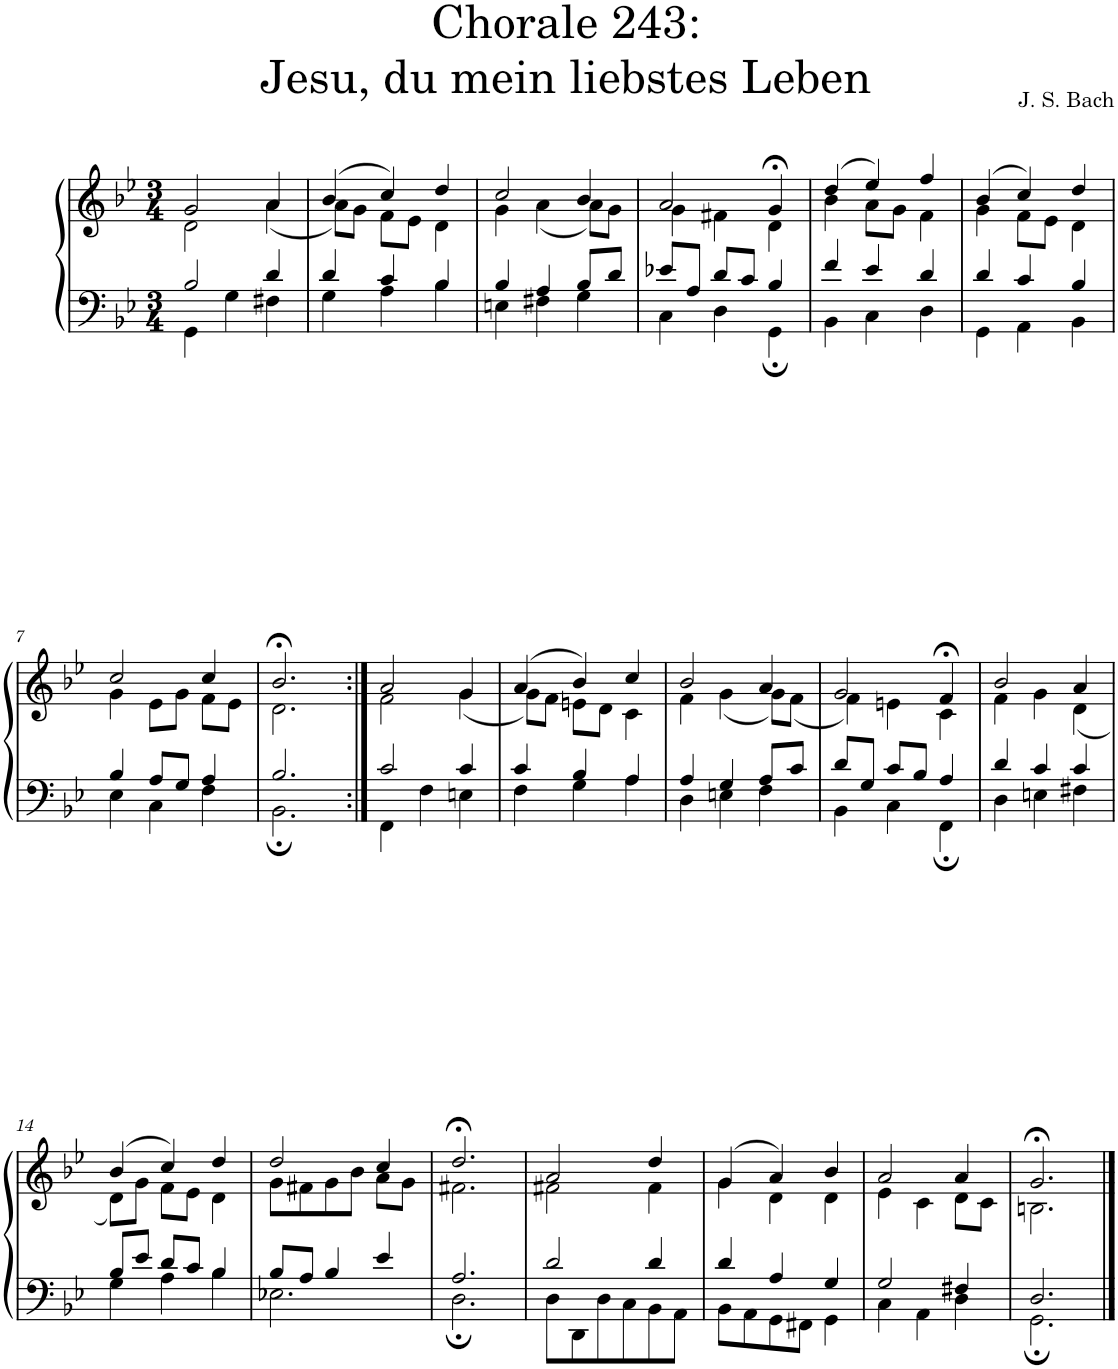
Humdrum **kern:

**kern	**kern
*part1	*part1
*staff2	*staff1
*I"S,A	*
*clefF4	*clefG2
*k[b-e-]	*k[b-e-]
*M3/4	*M3/4
=1	=1
*^	*^
2B-/	4GG\	2g/	2d\
.	4G\	.	.
4d/	4F#X\	4a/	(<4a\
=2	=2	=2	=2
4d/	4G\	(>4b-/	8a\L)
.	.	.	8g\J
4c/	4A\	4cc/)	8f\L
.	.	.	8e-\J
4B-/	4B-\	4dd/	4d\
=3	=3	=3	=3
4B-/	4En\	2cc/	4g\
4A/	4F#X\	.	(<4a\
8B-/L	4G\	4b-/	8a\L)
8d/J	.	.	8g\J
=4	=4	=4	=4
8e-X/L	4C\	2a/	4g\
8A/J	.	.	.
8d/L	4D\	.	4f#X\
8c/J	.	.	.
4B-/	4GG;\	4g;</	4d\
=5	=5	=5	=5
4f/	4BB-\	(>4dd/	4b-\
4e-/	4C\	4ee-/)	8a\L
.	.	.	8g\J
4d/	4D\	4ff/	4f\
=6	=6	=6	=6
4d/	4GG\	(>4b-/	4g\
4c/	4AA\	4cc/)	8f\L
.	.	.	8e-\J
4B-/	4BB-\	4dd/	4d\
!!LO:LB:g=z	!!
=7	=7	=7	=7
4B-/	4E-\	2cc/	4g\
8A/L	4C\	.	8e-\L
8G/J	.	.	8g\J
4A/	4F\	4cc/	8f\L
.	.	.	8e-\J
=8	=8	=8	=8
2.B-/	2.BB-;\	2.b-;</	2.d\
=9:|!	=9:|!	=9:|!	=9:|!
2c/	4FF\	2a/	2f\
.	4F\	.	.
4c/	4En\	4g/	(<4g\
=10	=10	=10	=10
4c/	4F\	(>4a/	8g\L)
.	.	.	8f\J
4B-/	4G\	4b-/)	8en\L
.	.	.	8d\J
4A/	4A\	4cc/	4c\
=11	=11	=11	=11
4A/	4D\	2b-/	4f\
4G/	4En\	.	(<4g\
8A/L	4F\	4a/	8g\L)
8c/J	.	.	(<8f\J
=12	=12	=12	=12
8d/L	4BB-\	2g/	4f\)
8G/J	.	.	.
8c/L	4C\	.	4en\
8B-/J	.	.	.
4A/	4FF;\	4f;</	4c\
=13	=13	=13	=13
4d/	4D\	2b-/	4f\
4c/	4En\	.	4g\
4c/	4F#X\	4a/	(<4d\
!!LO:LB:g=z	!!
=14	=14	=14	=14
8B-/L	4G\	(>4b-/	8d\L)
8e-/J	.	.	8g\J
8d/L	4A\	4cc/)	8f\L
8c/J	.	.	8e-\J
4B-/	4B-\	4dd/	4d\
=15	=15	=15	=15
8B-/L	2.E-X\	2dd/	8g\L
8A/J	.	.	8f#X\
4B-/	.	.	8g\
.	.	.	8b-\J
4e-/	.	4cc/	8a\L
.	.	.	8g\J
=16	=16	=16	=16
2.A/	2.D;\	2.dd;</	2.f#X\
=17	=17	=17	=17
2d/	8D\L	2a/	2f#X\
.	8DD\	.	.
.	8D\	.	.
.	8C\	.	.
4d/	8BB-\	4dd/	4f#\
.	8AA\J	.	.
=18	=18	=18	=18
4d/	8BB-\L	(>4g/	4g\
.	8AA\	.	.
4A/	8GG\	4a/)	4d\
.	8FF#X\J	.	.
4G/	4GG\	4b-/	4d\
=19	=19	=19	=19
2G/	4C\	2a/	4e-\
.	4AA\	.	4c\
4F#X/	4D\	4a/	8d\L
.	.	.	8c\J
=20	=20	=20	=20
2.D/	2.GG;\	2.g;</	2.Bn\
*v	*v	*	*
*	*v	*v
==	==
*-	*-
